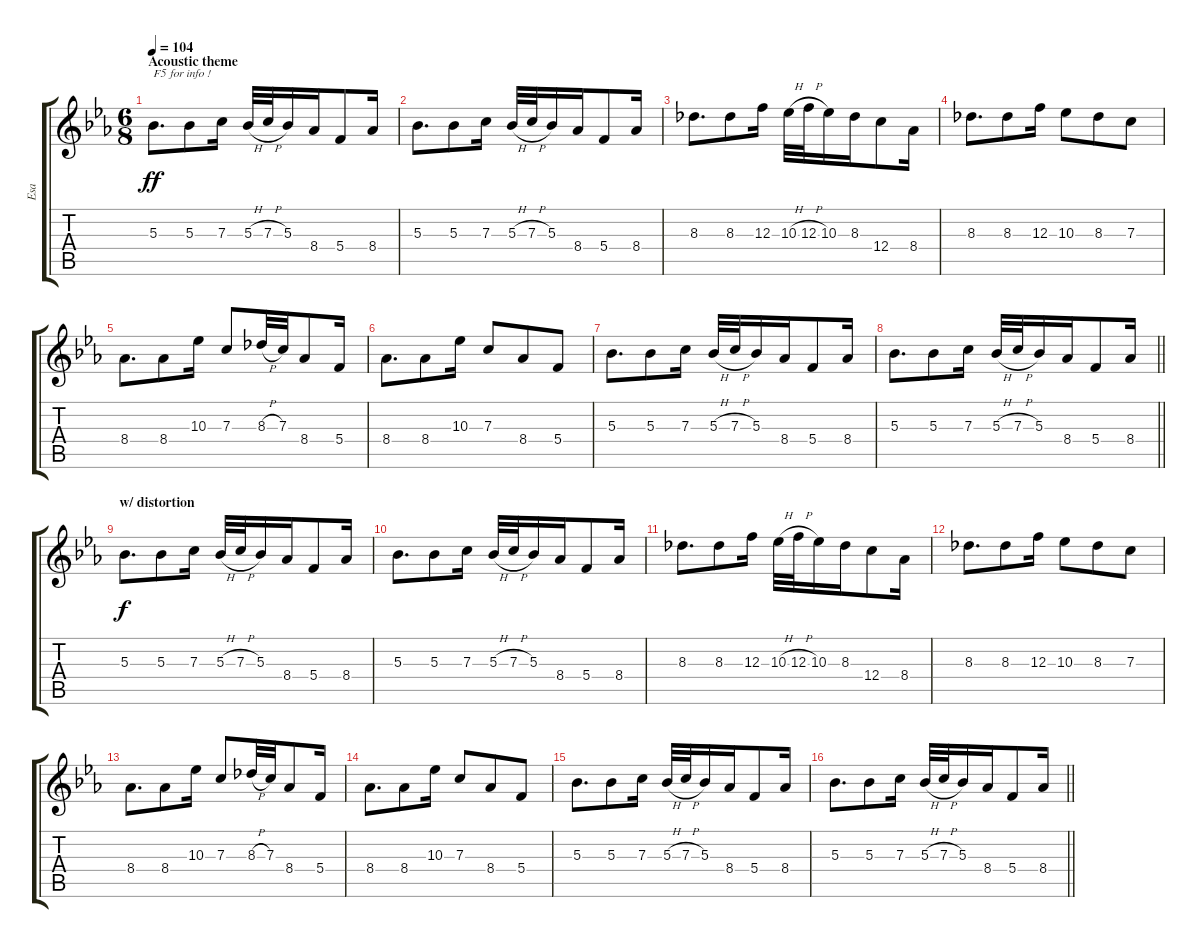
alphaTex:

\track ("Esa" "Esa") {instrument overdrivenguitar}
\staff {score tabs}
\tuning (D4 A3 F3 C3 G2 D2) {hide}
\ts (6 8)
\section ("" "Acoustic theme")
\tempo 104
\clef g2
\ks eb
5.3.8{d txt "F5 for info !" dy ff instrument acousticguitarsteel} 5.3.8 7.3.16 5.3{h}.32 7.3{h}.32 5.3.16 8.4.16 5.4.8 8.4.16 |
5.3.8{d} 5.3.8 7.3.16 5.3{h}.32 7.3{h}.32 5.3.16 8.4.16 5.4.8 8.4.16 |
8.3.8{d} 8.3.8 12.3.16 10.3{h}.32 12.3{h}.32 10.3.16 8.3.16 12.4.8 8.4.16 |
8.3.8{d} 8.3.8 12.3.16 10.3.8 8.3.8 7.3.8 |
8.4.8{d} 8.4.8 10.3.16 7.3.8 8.3{h}.32 7.3.32 8.4.8 5.4.16 |
8.4.8{d} 8.4.8 10.3.16 7.3.8 8.4.8 5.4.8 |
5.3.8{d} 5.3.8 7.3.16 5.3{h}.32 7.3{h}.32 5.3.16 8.4.16 5.4.8 8.4.16 |
\barLineRight lightlight
5.3.8{d} 5.3.8 7.3.16 5.3{h}.32 7.3{h}.32 5.3.16 8.4.16 5.4.8 8.4.16 |
\section ("" "w/ distortion")
5.3.8{d dy f instrument overdrivenguitar} 5.3.8 7.3.16 5.3{h}.32 7.3{h}.32 5.3.16 8.4.16 5.4.8 8.4.16 |
5.3.8{d} 5.3.8 7.3.16 5.3{h}.32 7.3{h}.32 5.3.16 8.4.16 5.4.8 8.4.16 |
8.3.8{d} 8.3.8 12.3.16 10.3{h}.32 12.3{h}.32 10.3.16 8.3.16 12.4.8 8.4.16 |
8.3.8{d} 8.3.8 12.3.16 10.3.8 8.3.8 7.3.8 |
8.4.8{d} 8.4.8 10.3.16 7.3.8 8.3{h}.32 7.3.32 8.4.8 5.4.16 |
8.4.8{d} 8.4.8 10.3.16 7.3.8 8.4.8 5.4.8 |
5.3.8{d} 5.3.8 7.3.16 5.3{h}.32 7.3{h}.32 5.3.16 8.4.16 5.4.8 8.4.16 |
\barLineRight lightlight
5.3.8{d} 5.3.8 7.3.16 5.3{h}.32 7.3{h}.32 5.3.16 8.4.16 5.4.8 8.4.16
